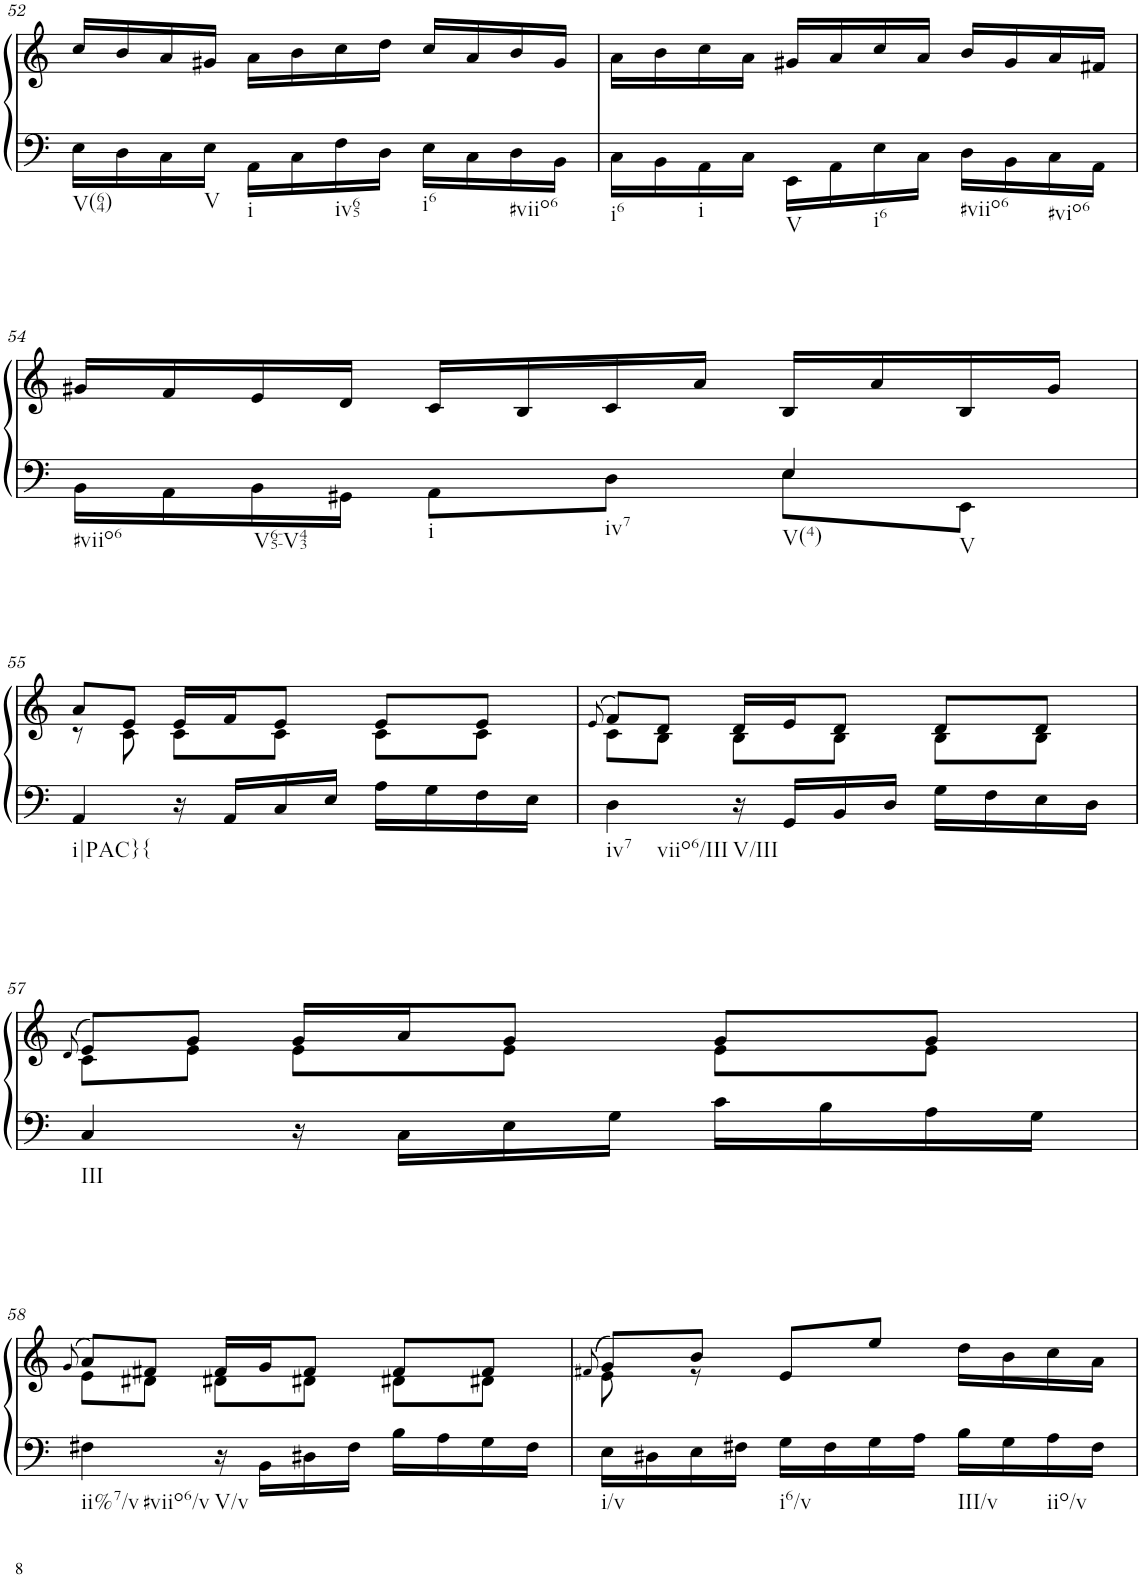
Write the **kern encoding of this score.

**kern	**kern
*part1	*part1
*staff2	*staff1
*I"Klavier linke Hand	*
!!LO:PB:g=z
*clefF4	*clefG2
*k[]	*k[]
*M3/4	*M3/4
=52	=52
*^	*
!LO:TX:b:t=V(64)	!	!
!LO:TX:b:t=V	!	!
!LO:TX:b:t=i	!	!
!LO:TX:b:t=iv65	!	!
!LO:TX:b:t=i6	!	!
!LO:TX:b:t=#viio6	!	!
2.ryy	16E\LL	16cc/LL
.	16D\	16b/
.	16C\	16a/
.	16E\JJ	16g#X/JJ
.	16AA\LL	16a\LL
.	16C\	16b\
.	16F\	16cc\
.	16D\JJ	16dd\JJ
.	16E\LL	16cc/LL
.	16C\	16a/
.	16D\	16b/
.	16BB\JJ	16g#/JJ
=53	=53	=53
!LO:TX:b:t=i6	!	!
!LO:TX:b:t=i	!	!
!LO:TX:b:t=V	!	!
!LO:TX:b:t=i6	!	!
!LO:TX:b:t=#viio6	!	!
!LO:TX:b:t=#vio6	!	!
2.ryy	16C\LL	16a\LL
.	16BB\	16b\
.	16AA\	16cc\
.	16C\JJ	16a\JJ
.	16EE\LL	16g#X/LL
.	16AA\	16a/
.	16E\	16cc/
.	16C\JJ	16a/JJ
.	16D\LL	16b/LL
.	16BB\	16g#/
.	16C\	16a/
.	16AA\JJ	16f#X/JJ
!!LO:LB:g=z
=54	=54	=54
!LO:TX:b:t=#viio6	!	!
!LO:TX:b:t=V65-V43	!	!
4ryy	16BB\LL	16g#X/LL
.	16AA\	16f/
.	16BB\	16e/
.	16GG#X\JJ	16d/JJ
!LO:TX:b:t=i	!	!
!LO:TX:b:t=iv7	!	!
4ryy	8AA\L	16c/LL
.	.	16B/
.	8D\J	16c/
.	.	16a/JJ
!LO:TX:b:t=V(4)	!	!
!LO:TX:b:t=V	!	!
4E/	8E\L	16B/LL
.	.	16a/
.	8EE\J	16B/
.	.	16g#/JJ
*v	*v	*
!!LO:LB:g=z
=55	=55
*	*^
!LO:TX:b:t=i|PAC}{	!	!
4AA/	8a/L	8r
.	8e/J	8c\
16r	16e/LL	8c\L
16AA/LL	16f/J	.
16C/	8e/J	8c\J
16E/JJ	.	.
16A\LL	8e/L	8c\L
16G\	.	.
16F\	8e/J	8c\J
16E\JJ	.	.
=56	=56	=56
.	(8qe/	.
!LO:TX:b:t=iv7	!	!
!LO:TX:b:t=viio6/III	!	!
4D\	8f/L)	8c\L
.	8d/J	8B\J
!LO:TX:b:t=V/III	!	!
16r	16d/LL	8B\L
16GG/LL	16e/J	.
16BB/	8d/J	8B\J
16D/JJ	.	.
16G\LL	8d/L	8B\L
16F\	.	.
16E\	8d/J	8B\J
16D\JJ	.	.
!!LO:LB:g=z	!!
=57	=57	=57
.	(8qd/	.
!LO:TX:b:t=III	!	!
4C/	8e/L)	8c\L
.	8g/J	8e\J
16r	16g/LL	8e\L
16C\LL	16a/J	.
16E\	8g/J	8e\J
16G\JJ	.	.
16c\LL	8g/L	8e\L
16B\	.	.
16A\	8g/J	8e\J
16G\JJ	.	.
!!LO:LB:g=z	!!
=58	=58	=58
.	(8qg/	.
!LO:TX:b:t=ii%7/v	!	!
!LO:TX:b:t=#viio6/v	!	!
4F#X\	8a/L)	8e\L
.	8f#X/J	8d#X\J
!LO:TX:b:t=V/v	!	!
16r	16f#/LL	8d#X\L
16BB\LL	16g/J	.
16D#X\	8f#/J	8d#X\J
16F#\JJ	.	.
16B\LL	8f#/L	8d#X\L
16A\	.	.
16G\	8f#/J	8d#X\J
16F#\JJ	.	.
=59	=59	=59
.	(8qf#X/	.
!LO:TX:b:t=i/v	!	!
16E\LL	8g/L)	8e\
16D#X\	.	.
16E\	8b/J	8r
16F#X\JJ	.	.
!LO:TX:b:t=i6/v	!	!
16G\LL	8e/L	2ryy
16F#\	.	.
16G\	8ee/J	.
16A\JJ	.	.
!LO:TX:b:t=III/v	!	!
16B\LL	16dd\LL	.
16G\	16b\	.
!LO:TX:b:t=iio/v	!	!
16A\	16cc\	.
16F#\JJ	16a\JJ	.
*	*v	*v
=	=
*-	*-
